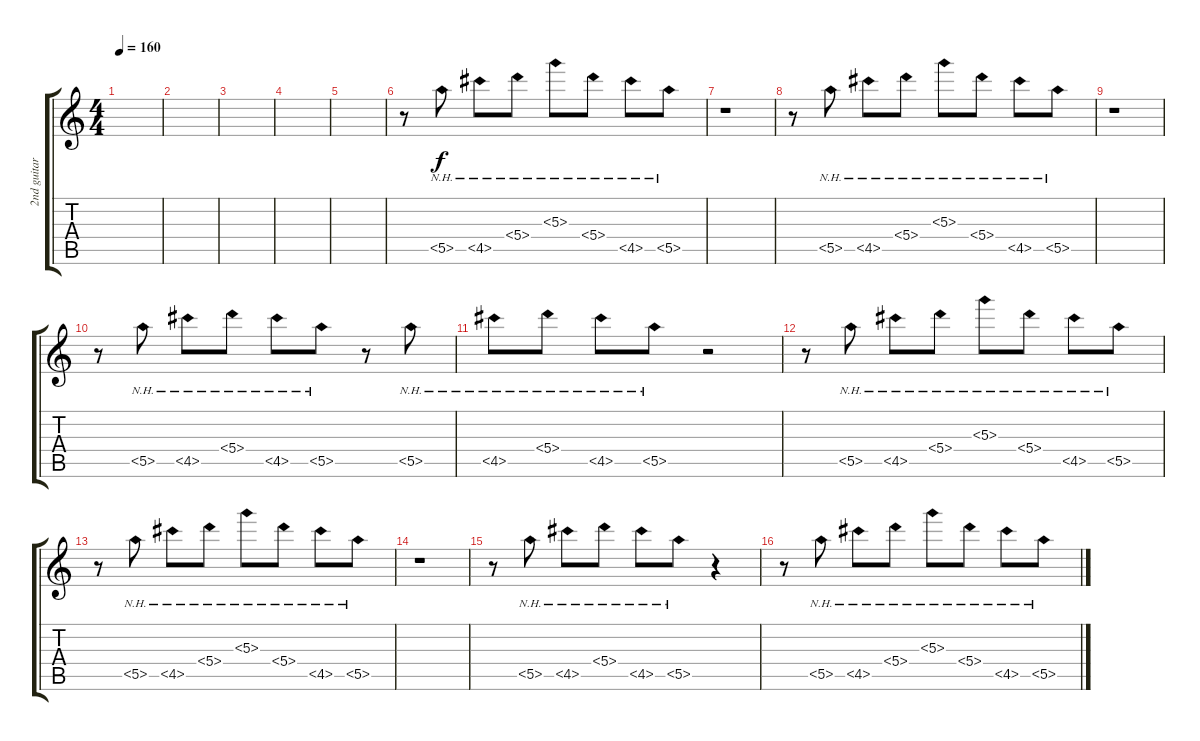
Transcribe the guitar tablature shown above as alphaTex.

\track ("2nd guitar" "2nd guitar") {instrument distortionguitar}
\staff {score tabs}
\tuning (E4 B3 G3 D3 A2 E2) {hide}
\ts (4 4)
\tempo 160
\clef g2
\ks c
|
|
|
|
|
r.8 5.5{nh}.8 4.5{nh}.8 5.4{nh}.8 5.3{nh}.8 5.4{nh}.8 4.5{nh}.8 5.5{nh}.8 |
r.1 |
r.8 5.5{nh}.8 4.5{nh}.8 5.4{nh}.8 5.3{nh}.8 5.4{nh}.8 4.5{nh}.8 5.5{nh}.8 |
r.1 |
r.8 5.5{nh}.8 4.5{nh}.8 5.4{nh}.8 4.5{nh}.8 5.5{nh}.8 r.8 5.5{nh}.8 |
4.5{nh}.8 5.4{nh}.8 4.5{nh}.8 5.5{nh}.8 r.2 |
r.8 5.5{nh}.8 4.5{nh}.8 5.4{nh}.8 5.3{nh}.8 5.4{nh}.8 4.5{nh}.8 5.5{nh}.8 |
r.8 5.5{nh}.8 4.5{nh}.8 5.4{nh}.8 5.3{nh}.8 5.4{nh}.8 4.5{nh}.8 5.5{nh}.8 |
r.1 |
r.8 5.5{nh}.8 4.5{nh}.8 5.4{nh}.8 4.5{nh}.8 5.5{nh}.8 r.4 |
r.8 5.5{nh}.8 4.5{nh}.8 5.4{nh}.8 5.3{nh}.8 5.4{nh}.8 4.5{nh}.8 5.5{nh}.8
